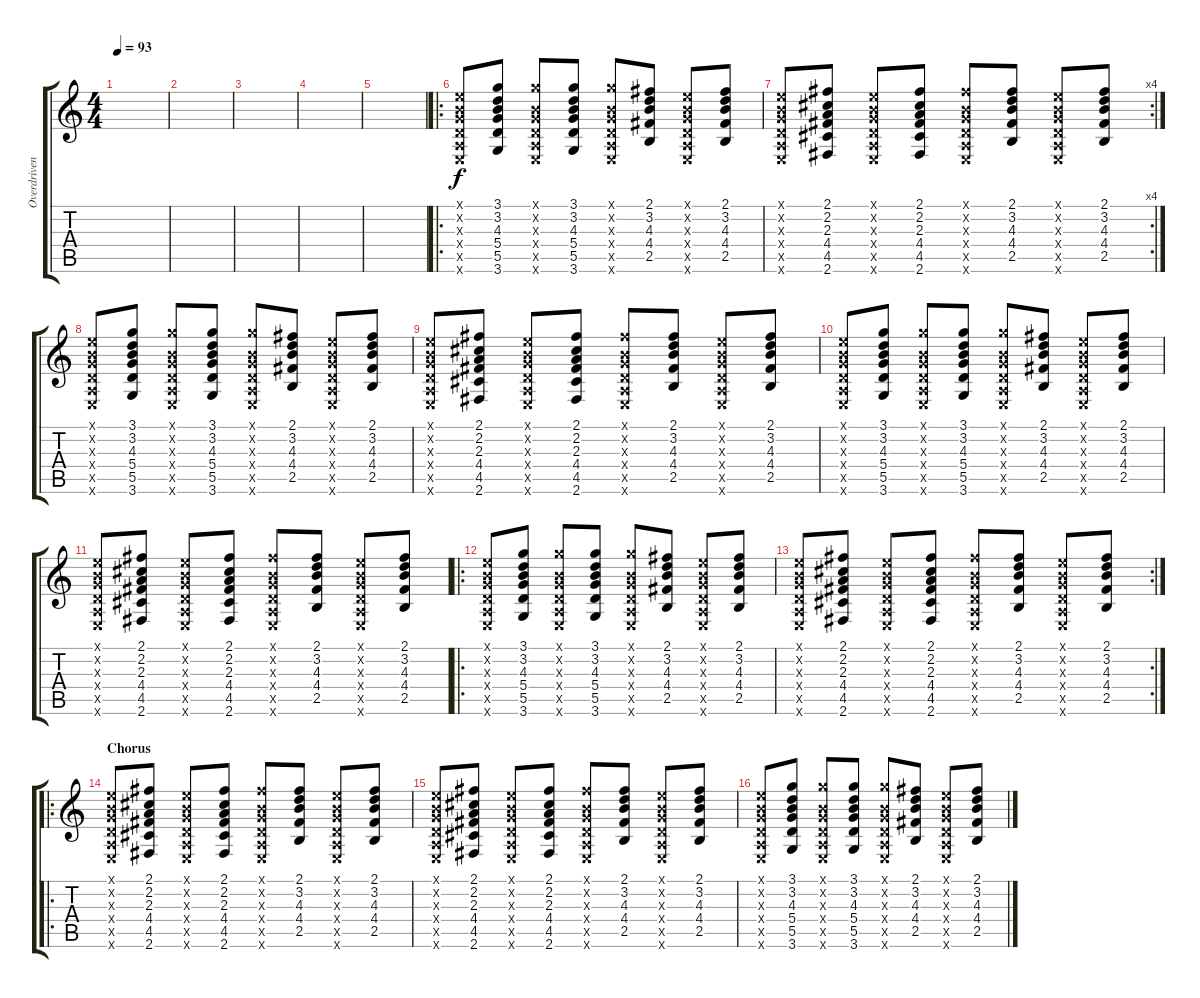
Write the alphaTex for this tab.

\track ("Overdriven" "Overdriven") {instrument overdrivenguitar}
\staff {score tabs}
\tuning (E4 B3 G3 D3 A2 E2) {hide}
\ts (4 4)
\tempo 93
\clef g2
\ks c
|
|
|
|
|
\ro
(0.1{x} 0.2{x} 0.3{x} 0.4{x} 0.5{x} 0.6{x}).8 (3.1 3.2 4.3 5.4 5.5 3.6).8 (3.1{x} 0.2{x} 0.3{x} 0.4{x} 0.5{x} 0.6{x}).8 (3.1 3.2 4.3 5.4 5.5 3.6).8 (3.1{x} 0.2{x} 0.3{x} 0.4{x} 0.5{x} 0.6{x}).8 (2.1 3.2 4.3 4.4 2.5).8 (0.1{x} 0.2{x} 0.3{x} 0.4{x} 0.5{x} 0.6{x}).8 (2.1 3.2 4.3 4.4 2.5).8 |
\rc 4
(0.1{x} 0.2{x} 0.3{x} 0.4{x} 0.5{x} 0.6{x}).8 (2.1 2.2 2.3 4.4 4.5 2.6).8 (0.1{x} 0.2{x} 0.3{x} 0.4{x} 0.5{x} 0.6{x}).8 (2.1 2.2 2.3 4.4 4.5 2.6).8 (2.1{x} 0.2{x} 0.3{x} 0.4{x} 0.5{x} 0.6{x}).8 (2.1 3.2 4.3 4.4 2.5).8 (0.1{x} 0.2{x} 0.3{x} 0.4{x} 0.5{x} 0.6{x}).8 (2.1 3.2 4.3 4.4 2.5).8 |
(0.1{x} 0.2{x} 0.3{x} 0.4{x} 0.5{x} 0.6{x}).8 (3.1 3.2 4.3 5.4 5.5 3.6).8 (3.1{x} 0.2{x} 0.3{x} 0.4{x} 0.5{x} 0.6{x}).8 (3.1 3.2 4.3 5.4 5.5 3.6).8 (3.1{x} 0.2{x} 0.3{x} 0.4{x} 0.5{x} 0.6{x}).8 (2.1 3.2 4.3 4.4 2.5).8 (0.1{x} 0.2{x} 0.3{x} 0.4{x} 0.5{x} 0.6{x}).8 (2.1 3.2 4.3 4.4 2.5).8 |
(0.1{x} 0.2{x} 0.3{x} 0.4{x} 0.5{x} 0.6{x}).8 (2.1 2.2 2.3 4.4 4.5 2.6).8 (0.1{x} 0.2{x} 0.3{x} 0.4{x} 0.5{x} 0.6{x}).8 (2.1 2.2 2.3 4.4 4.5 2.6).8 (2.1{x} 0.2{x} 0.3{x} 0.4{x} 0.5{x} 0.6{x}).8 (2.1 3.2 4.3 4.4 2.5).8 (0.1{x} 0.2{x} 0.3{x} 0.4{x} 0.5{x} 0.6{x}).8 (2.1 3.2 4.3 4.4 2.5).8 |
(0.1{x} 0.2{x} 0.3{x} 0.4{x} 0.5{x} 0.6{x}).8 (3.1 3.2 4.3 5.4 5.5 3.6).8 (3.1{x} 0.2{x} 0.3{x} 0.4{x} 0.5{x} 0.6{x}).8 (3.1 3.2 4.3 5.4 5.5 3.6).8 (3.1{x} 0.2{x} 0.3{x} 0.4{x} 0.5{x} 0.6{x}).8 (2.1 3.2 4.3 4.4 2.5).8 (0.1{x} 0.2{x} 0.3{x} 0.4{x} 0.5{x} 0.6{x}).8 (2.1 3.2 4.3 4.4 2.5).8 |
(0.1{x} 0.2{x} 0.3{x} 0.4{x} 0.5{x} 0.6{x}).8 (2.1 2.2 2.3 4.4 4.5 2.6).8 (0.1{x} 0.2{x} 0.3{x} 0.4{x} 0.5{x} 0.6{x}).8 (2.1 2.2 2.3 4.4 4.5 2.6).8 (2.1{x} 0.2{x} 0.3{x} 0.4{x} 0.5{x} 0.6{x}).8 (2.1 3.2 4.3 4.4 2.5).8 (0.1{x} 0.2{x} 0.3{x} 0.4{x} 0.5{x} 0.6{x}).8 (2.1 3.2 4.3 4.4 2.5).8 |
\ro
(0.1{x} 0.2{x} 0.3{x} 0.4{x} 0.5{x} 0.6{x}).8 (3.1 3.2 4.3 5.4 5.5 3.6).8 (3.1{x} 0.2{x} 0.3{x} 0.4{x} 0.5{x} 0.6{x}).8 (3.1 3.2 4.3 5.4 5.5 3.6).8 (3.1{x} 0.2{x} 0.3{x} 0.4{x} 0.5{x} 0.6{x}).8 (2.1 3.2 4.3 4.4 2.5).8 (0.1{x} 0.2{x} 0.3{x} 0.4{x} 0.5{x} 0.6{x}).8 (2.1 3.2 4.3 4.4 2.5).8 |
\rc 2
(0.1{x} 0.2{x} 0.3{x} 0.4{x} 0.5{x} 0.6{x}).8 (2.1 2.2 2.3 4.4 4.5 2.6).8 (0.1{x} 0.2{x} 0.3{x} 0.4{x} 0.5{x} 0.6{x}).8 (2.1 2.2 2.3 4.4 4.5 2.6).8 (2.1{x} 0.2{x} 0.3{x} 0.4{x} 0.5{x} 0.6{x}).8 (2.1 3.2 4.3 4.4 2.5).8 (0.1{x} 0.2{x} 0.3{x} 0.4{x} 0.5{x} 0.6{x}).8 (2.1 3.2 4.3 4.4 2.5).8 |
\ro
\section ("" "Chorus")
(0.1{x} 0.2{x} 0.3{x} 0.4{x} 0.5{x} 0.6{x}).8 (2.1 2.2 2.3 4.4 4.5 2.6).8 (0.1{x} 0.2{x} 0.3{x} 0.4{x} 0.5{x} 0.6{x}).8 (2.1 2.2 2.3 4.4 4.5 2.6).8 (2.1{x} 0.2{x} 0.3{x} 0.4{x} 0.5{x} 0.6{x}).8 (2.1 3.2 4.3 4.4 2.5).8 (0.1{x} 0.2{x} 0.3{x} 0.4{x} 0.5{x} 0.6{x}).8 (2.1 3.2 4.3 4.4 2.5).8 |
(0.1{x} 0.2{x} 0.3{x} 0.4{x} 0.5{x} 0.6{x}).8 (2.1 2.2 2.3 4.4 4.5 2.6).8 (0.1{x} 0.2{x} 0.3{x} 0.4{x} 0.5{x} 0.6{x}).8 (2.1 2.2 2.3 4.4 4.5 2.6).8 (2.1{x} 0.2{x} 0.3{x} 0.4{x} 0.5{x} 0.6{x}).8 (2.1 3.2 4.3 4.4 2.5).8 (0.1{x} 0.2{x} 0.3{x} 0.4{x} 0.5{x} 0.6{x}).8 (2.1 3.2 4.3 4.4 2.5).8 |
(0.1{x} 0.2{x} 0.3{x} 0.4{x} 0.5{x} 0.6{x}).8 (3.1 3.2 4.3 5.4 5.5 3.6).8 (3.1{x} 0.2{x} 0.3{x} 0.4{x} 0.5{x} 0.6{x}).8 (3.1 3.2 4.3 5.4 5.5 3.6).8 (3.1{x} 0.2{x} 0.3{x} 0.4{x} 0.5{x} 0.6{x}).8 (2.1 3.2 4.3 4.4 2.5).8 (0.1{x} 0.2{x} 0.3{x} 0.4{x} 0.5{x} 0.6{x}).8 (2.1 3.2 4.3 4.4 2.5).8
